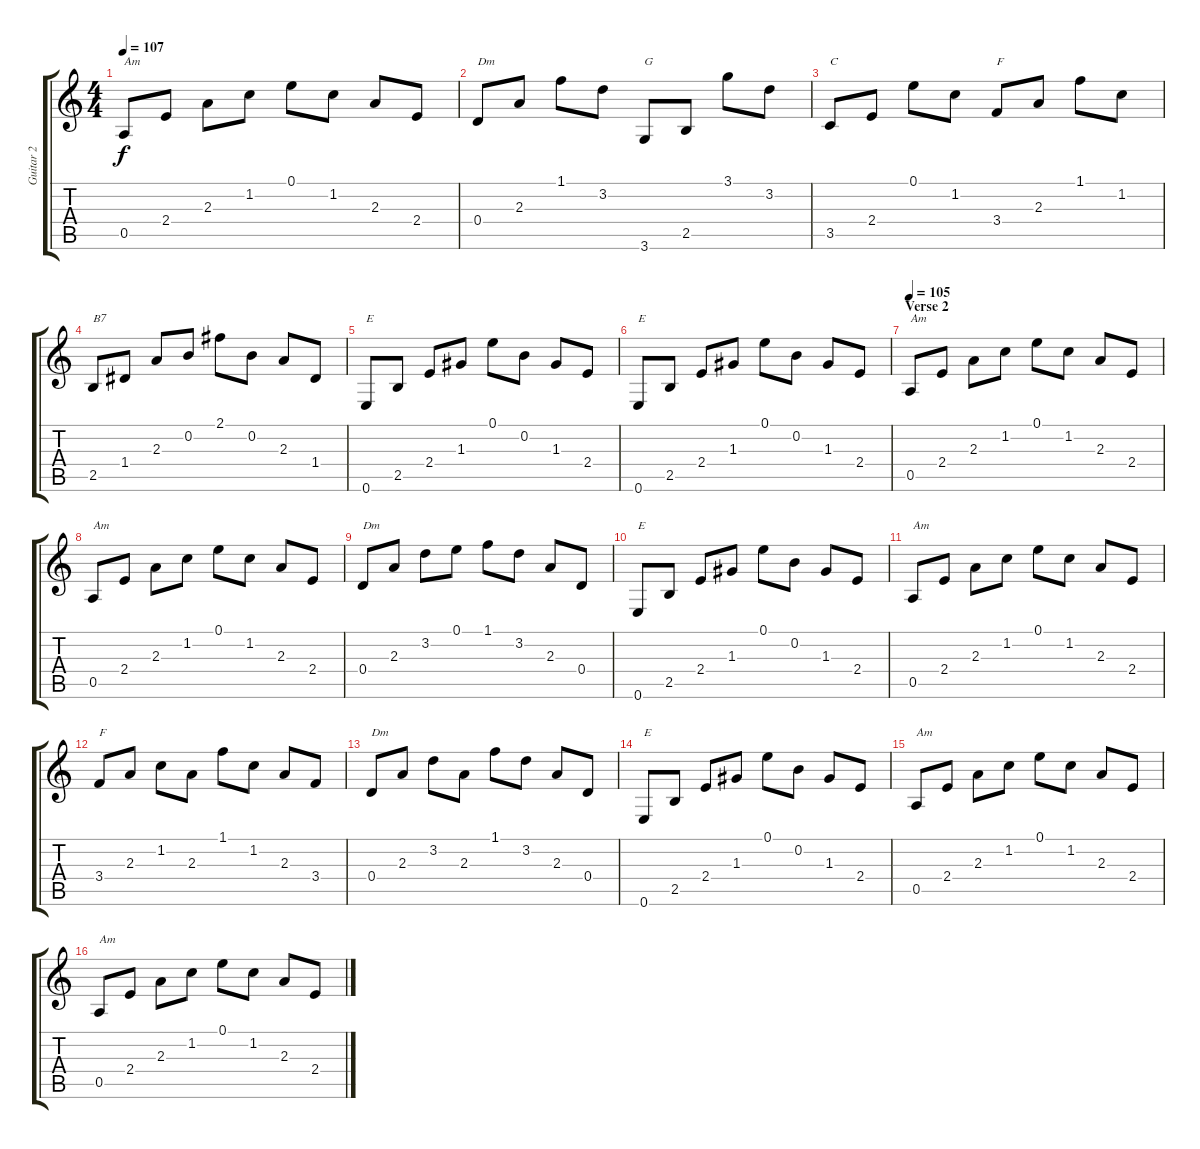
\track ("Guitar 2" "Guitar 2") {instrument acousticguitarsteel}
\staff {score tabs}
\tuning (E4 B3 G3 D3 A2 E2) {hide}
\ts (4 4)
\tempo 107
\clef g2
\ks c
0.5.8{txt "Am" dy f} 2.4.8 2.3.8 1.2.8 0.1.8 1.2.8 2.3.8 2.4.8 |
0.4.8{txt "Dm"} 2.3.8 1.1.8 3.2.8 3.6.8{txt "G"} 2.5.8 3.1.8 3.2.8 |
3.5.8{txt "C"} 2.4.8 0.1.8 1.2.8 3.4.8{txt "F"} 2.3.8 1.1.8 1.2.8 |
2.5.8{txt "B7"} 1.4.8 2.3.8 0.2.8 2.1.8 0.2.8 2.3.8 1.4.8 |
0.6.8{txt "E"} 2.5.8 2.4.8 1.3.8 0.1.8 0.2.8 1.3.8 2.4.8 |
0.6.8{txt "E"} 2.5.8 2.4.8 1.3.8 0.1.8 0.2.8 1.3.8 2.4.8 |
\section ("" "Verse 2")
\tempo 105
0.5.8{txt "Am" volume 12} 2.4.8 2.3.8 1.2.8 0.1.8 1.2.8 2.3.8 2.4.8 |
0.5.8{txt "Am"} 2.4.8 2.3.8 1.2.8 0.1.8 1.2.8 2.3.8 2.4.8 |
0.4.8{txt "Dm"} 2.3.8 3.2.8 0.1.8 1.1.8 3.2.8 2.3.8 0.4.8 |
0.6.8{txt "E"} 2.5.8 2.4.8 1.3.8 0.1.8 0.2.8 1.3.8 2.4.8 |
0.5.8{txt "Am"} 2.4.8 2.3.8 1.2.8 0.1.8 1.2.8 2.3.8 2.4.8 |
3.4.8{txt "F"} 2.3.8 1.2.8 2.3.8 1.1.8 1.2.8 2.3.8 3.4.8 |
0.4.8{txt "Dm"} 2.3.8 3.2.8 2.3.8 1.1.8 3.2.8 2.3.8 0.4.8 |
0.6.8{txt "E"} 2.5.8 2.4.8 1.3.8 0.1.8 0.2.8 1.3.8 2.4.8 |
0.5.8{txt "Am"} 2.4.8 2.3.8 1.2.8 0.1.8 1.2.8 2.3.8 2.4.8 |
0.5.8{txt "Am"} 2.4.8 2.3.8 1.2.8 0.1.8 1.2.8 2.3.8 2.4.8
